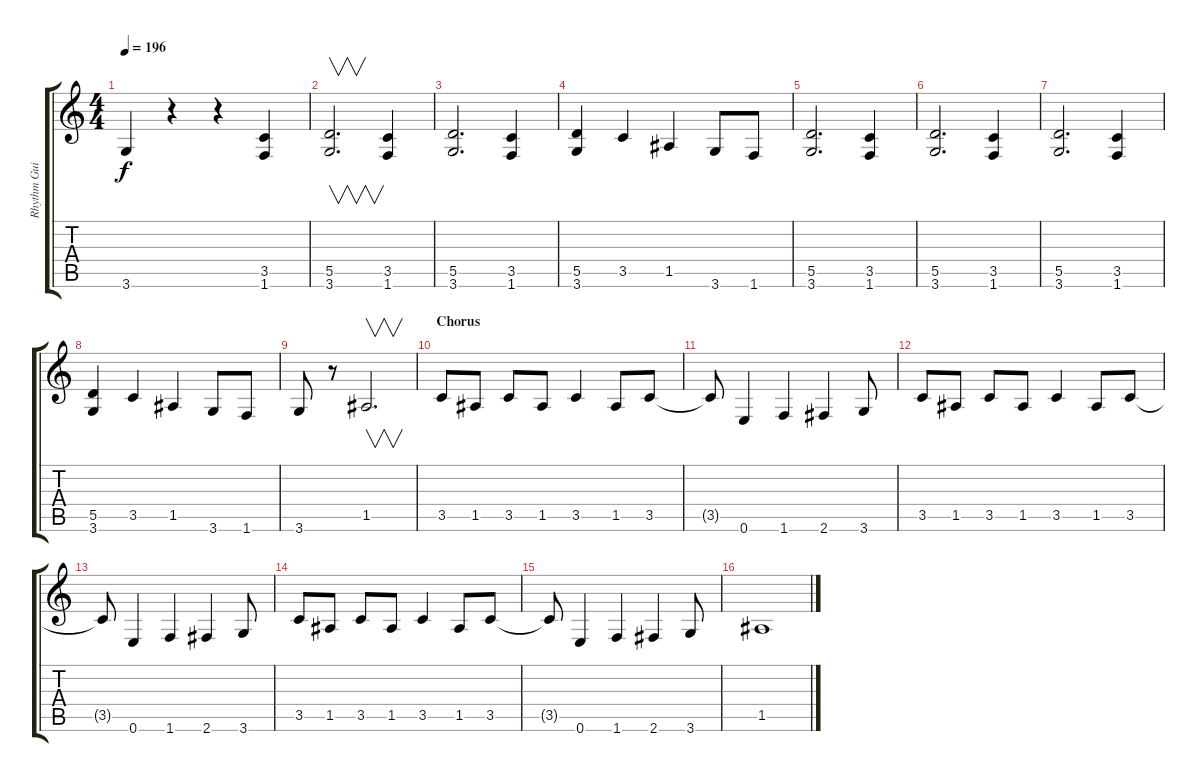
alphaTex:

\track ("Rhythm Guitar (R. Blackmore)" "Rhythm Gui") {instrument overdrivenguitar}
\staff {score tabs}
\tuning (E4 B3 G3 D3 A2 E2) {hide}
\ts (4 4)
\tempo 196
\clef g2
\ks c
3.6.4{dy f} r.4 r.4 (3.5 1.6).4 |
(5.5 3.6).2{v d} (3.5 1.6).4 |
(5.5 3.6).2{d} (3.5 1.6).4 |
(5.5 3.6).4 3.5.4 1.5.4 3.6.8 1.6.8 |
(5.5 3.6).2{d} (3.5 1.6).4 |
(5.5 3.6).2{d} (3.5 1.6).4 |
(5.5 3.6).2{d} (3.5 1.6).4 |
(5.5 3.6).4 3.5.4 1.5.4 3.6.8 1.6.8 |
3.6.8 r.8 1.5.2{v d} |
\section ("" "Chorus")
3.5.8 1.5.8 3.5.8 1.5.8 3.5.4 1.5.8 3.5.8 |
3.5{t}.8 0.6.4 1.6.4 2.6.4 3.6.8 |
3.5.8 1.5.8 3.5.8 1.5.8 3.5.4 1.5.8 3.5.8 |
3.5{t}.8 0.6.4 1.6.4 2.6.4 3.6.8 |
3.5.8 1.5.8 3.5.8 1.5.8 3.5.4 1.5.8 3.5.8 |
3.5{t}.8 0.6.4 1.6.4 2.6.4 3.6.8 |
1.5.1
